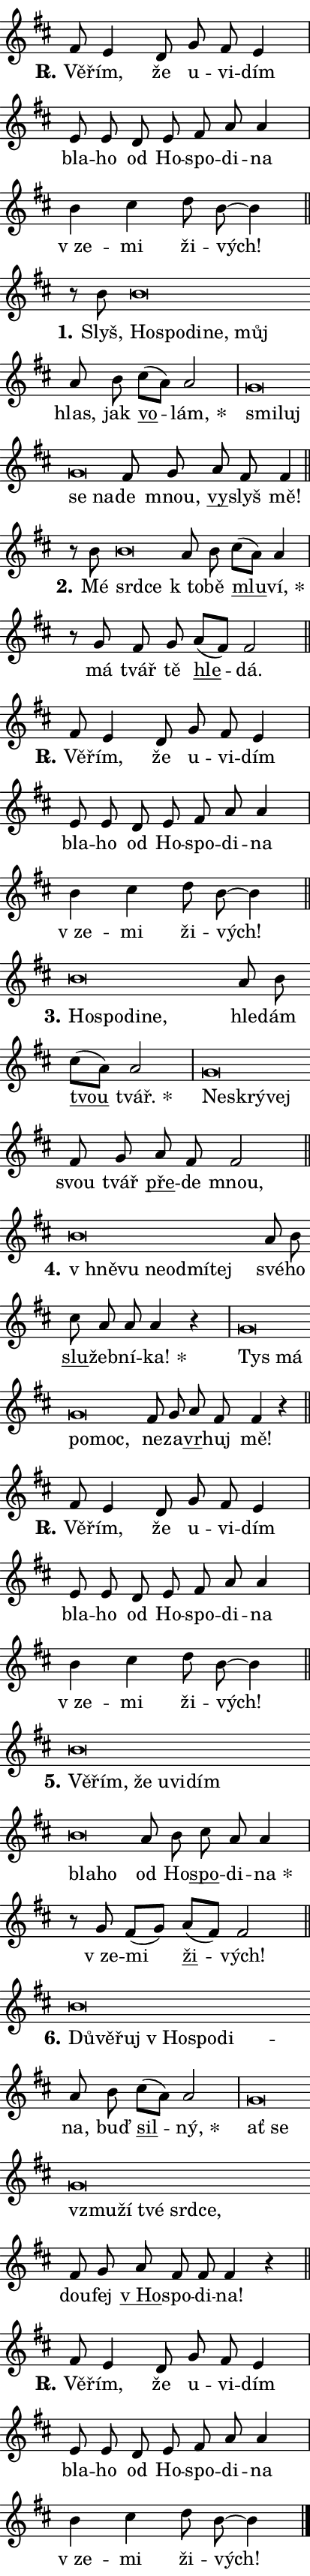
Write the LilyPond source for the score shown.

\version "2.22.1"
\header { tagline = "" }
\paper {
  indent = 0\cm
  top-margin = 0\cm
  right-margin = 0\cm
  bottom-margin = 0\cm
  left-margin = 0\cm
  paper-width = 7\cm
  page-breaking = #ly:one-page-breaking
  system-system-spacing.basic-distance = #11
  score-system-spacing.basic-distance = #11
  ragged-last = ##f
}


%% Author: Thomas Morley
%% https://lists.gnu.org/archive/html/lilypond-user/2020-05/msg00002.html
#(define (line-position grob)
"Returns position of @var[grob} in current system:
   @code{'start}, if at first time-step
   @code{'end}, if at last time-step
   @code{'middle} otherwise
"
  (let* ((col (ly:item-get-column grob))
         (ln (ly:grob-object col 'left-neighbor))
         (rn (ly:grob-object col 'right-neighbor))
         (col-to-check-left (if (ly:grob? ln) ln col))
         (col-to-check-right (if (ly:grob? rn) rn col))
         (break-dir-left
           (and
             (ly:grob-property col-to-check-left 'non-musical #f)
             (ly:item-break-dir col-to-check-left)))
         (break-dir-right
           (and
             (ly:grob-property col-to-check-right 'non-musical #f)
             (ly:item-break-dir col-to-check-right))))
        (cond ((eqv? 1 break-dir-left) 'start)
              ((eqv? -1 break-dir-right) 'end)
              (else 'middle))))

#(define (tranparent-at-line-position vctor)
  (lambda (grob)
  "Relying on @code{line-position} select the relevant enry from @var{vctor}.
Used to determine transparency,"
    (case (line-position grob)
      ((end) (not (vector-ref vctor 0)))
      ((middle) (not (vector-ref vctor 1)))
      ((start) (not (vector-ref vctor 2))))))

noteHeadBreakVisibility =
#(define-music-function (break-visibility)(vector?)
"Makes @code{NoteHead}s transparent relying on @var{break-visibility}"
#{
  \override NoteHead.transparent =
    #(tranparent-at-line-position break-visibility)
#})

#(define delete-ledgers-for-transparent-note-heads
  (lambda (grob)
    "Reads whether a @code{NoteHead} is transparent.
If so this @code{NoteHead} is removed from @code{'note-heads} from
@var{grob}, which is supposed to be @code{LedgerLineSpanner}.
As a result ledgers are not printed for this @code{NoteHead}"
    (let* ((nhds-array (ly:grob-object grob 'note-heads))
           (nhds-list
             (if (ly:grob-array? nhds-array)
                 (ly:grob-array->list nhds-array)
                 '()))
           ;; Relies on the transparent-property being done before
           ;; Staff.LedgerLineSpanner.after-line-breaking is executed.
           ;; This is fragile ...
           (to-keep
             (remove
               (lambda (nhd)
                 (ly:grob-property nhd 'transparent #f))
               nhds-list)))
      ;; TODO find a better method to iterate over grob-arrays, similiar
      ;; to filter/remove etc for lists
      ;; For now rebuilt from scratch
      (set! (ly:grob-object grob 'note-heads)  '())
      (for-each
        (lambda (nhd)
          (ly:pointer-group-interface::add-grob grob 'note-heads nhd))
        to-keep))))

hideNotes = {
  \noteHeadBreakVisibility #begin-of-line-visible
}
unHideNotes = {
  \noteHeadBreakVisibility #all-visible
}

% work-around for resetting accidentals
% https://lilypond.org/doc/v2.23/Documentation/notation/displaying-rhythms#unmetered-music
cadenzaMeasure = {
  \cadenzaOff
  \partial 1024 s1024
  \cadenzaOn
}

#(define-markup-command (accent layout props text) (markup?)
  "Underline accented syllable"
  (interpret-markup layout props
    #{\markup \override #'(offset . 4.3) \underline { #text }#}))

responsum = \markup \concat {
  "R" \hspace #-1.05 \path #0.1 #'((moveto 0 0.07) (lineto 0.9 0.8)) \hspace #0.05 "."
}

\layout {
    \context {
        \Staff
        \remove "Time_signature_engraver"
        \override LedgerLineSpanner.after-line-breaking = #delete-ledgers-for-transparent-note-heads
    }
    \context {
        \Voice {
            \override NoteHead.output-attributes = #'((class . "notehead"))
            \override Hairpin.height = #0.55
        }
    }
    \context {
        \Lyrics {
            \override StanzaNumber.output-attributes = #'((class . "stanzanumber"))
            \override LyricSpace.minimum-distance = #0.9
            \override LyricText.font-name = #"TeX Gyre Schola"
            \override LyricText.font-size = 1
            \override StanzaNumber.font-name = #"TeX Gyre Schola Bold"
            \override StanzaNumber.font-size = 1
        }
    }
}

% magnetic-lyrics.ily
%
%   written by
%     Jean Abou Samra <jean@abou-samra.fr>
%     Werner Lemberg <wl@gnu.org>
%
%   adapted by
%     Jiri Hon <jiri.hon@gmail.com>
%
% Version 2022-Apr-15

% https://www.mail-archive.com/lilypond-user@gnu.org/msg149350.html

#(define (Left_hyphen_pointer_engraver context)
   "Collect syllable-hyphen-syllable occurrences in lyrics and store
them in properties.  This engraver only looks to the left.  For
example, if the lyrics input is @code{foo -- bar}, it does the
following.

@itemize @bullet
@item
Set the @code{text} property of the @code{LyricHyphen} grob between
@q{foo} and @q{bar} to @code{foo}.

@item
Set the @code{left-hyphen} property of the @code{LyricText} grob with
text @q{foo} to the @code{LyricHyphen} grob between @q{foo} and
@q{bar}.
@end itemize

Use this auxiliary engraver in combination with the
@code{lyric-@/text::@/apply-@/magnetic-@/offset!} hook."
   (let ((hyphen #f)
         (text #f))
     (make-engraver
      (acknowledgers
       ((lyric-syllable-interface engraver grob source-engraver)
        (set! text grob)))
      (end-acknowledgers
       ((lyric-hyphen-interface engraver grob source-engraver)
        ;(when (not (grob::has-interface grob 'lyric-space-interface))
          (set! hyphen grob)));)
      ((stop-translation-timestep engraver)
       (when (and text hyphen)
         (ly:grob-set-object! text 'left-hyphen hyphen))
       (set! text #f)
       (set! hyphen #f)))))

#(define (lyric-text::apply-magnetic-offset! grob)
   "If the space between two syllables is less than the value in
property @code{LyricText@/.details@/.squash-threshold}, move the right
syllable to the left so that it gets concatenated with the left
syllable.

Use this function as a hook for
@code{LyricText@/.after-@/line-@/breaking} if the
@code{Left_@/hyphen_@/pointer_@/engraver} is active."
   (let ((hyphen (ly:grob-object grob 'left-hyphen #f)))
     (when hyphen
       (let ((left-text (ly:spanner-bound hyphen LEFT)))
         (when (grob::has-interface left-text 'lyric-syllable-interface)
           (let* ((common (ly:grob-common-refpoint grob left-text X))
                  (this-x-ext (ly:grob-extent grob common X))
                  (left-x-ext
                   (begin
                     ;; Trigger magnetism for left-text.
                     (ly:grob-property left-text 'after-line-breaking)
                     (ly:grob-extent left-text common X)))
                  ;; `delta` is the gap width between two syllables.
                  (delta (- (interval-start this-x-ext)
                            (interval-end left-x-ext)))
                  (details (ly:grob-property grob 'details))
                  (threshold (assoc-get 'squash-threshold details 0.2)))
             (when (< delta threshold)
               (let* (;; We have to manipulate the input text so that
                      ;; ligatures crossing syllable boundaries are not
                      ;; disabled.  For languages based on the Latin
                      ;; script this is essentially a beautification.
                      ;; However, for non-Western scripts it can be a
                      ;; necessity.
                      (lt (ly:grob-property left-text 'text))
                      (rt (ly:grob-property grob 'text))
                      (is-space (grob::has-interface hyphen 'lyric-space-interface))
                      (space (if is-space " " ""))
                      (space-markup (grob-interpret-markup grob " "))
                      (space-size (interval-length (ly:stencil-extent space-markup X)))
                      (extra-delta (if is-space space-size 0))
                      ;; Append new syllable.
                      (ltrt-space (if (and (string? lt) (string? rt))
                                (string-append lt space rt)
                                (make-concat-markup (list lt space rt))))
                      ;; Right-align `ltrt` to the right side.
                      (ltrt-space-markup (grob-interpret-markup
                               grob
                               (make-translate-markup
                                (cons (interval-length this-x-ext) 0)
                                (make-right-align-markup ltrt-space)))))
                 (begin
                   ;; Don't print `left-text`.
                   (ly:grob-set-property! left-text 'stencil #f)
                   ;; Set text and stencil (which holds all collected
                   ;; syllables so far) and shift it to the left.
                   (ly:grob-set-property! grob 'text ltrt-space)
                   (ly:grob-set-property! grob 'stencil ltrt-space-markup)
                   (ly:grob-translate-axis! grob (- (- delta extra-delta)) X))))))))))


#(define (lyric-hyphen::displace-bounds-first grob)
   ;; Make very sure this callback isn't triggered too early.
   (let ((left (ly:spanner-bound grob LEFT))
         (right (ly:spanner-bound grob RIGHT)))
     (ly:grob-property left 'after-line-breaking)
     (ly:grob-property right 'after-line-breaking)
     (ly:lyric-hyphen::print grob)))

squashThreshold = #0.4

\layout {
  \context {
    \Lyrics
    \consists #Left_hyphen_pointer_engraver
    \override LyricText.after-line-breaking =
      #lyric-text::apply-magnetic-offset!
    \override LyricHyphen.stencil = #lyric-hyphen::displace-bounds-first
    \override LyricText.details.squash-threshold = \squashThreshold
    \override LyricHyphen.minimum-distance = 0
    \override LyricHyphen.minimum-length = \squashThreshold
  }
}

squash = \override LyricText.details.squash-threshold = 9999
unSquash = \override LyricText.details.squash-threshold = \squashThreshold

left = \override LyricText.self-alignment-X = #LEFT
unLeft = \revert LyricText.self-alignment-X

starOffset = #(lambda (grob) 
                (let ((x_offset (ly:self-alignment-interface::aligned-on-x-parent grob)))
                  (if (= x_offset 0) 0 (+ x_offset 1.2))))

star = #(define-music-function (syllable)(string?)
"Append star separator at the end of a syllable"
#{
  \once \override LyricText.X-offset = #starOffset
  \lyricmode { \markup {
    #syllable
    \override #'((font-name . "TeX Gyre Schola Bold")) \hspace #0.2 \lower #0.65 \larger "*"
  } }
#})

starAccent = #(define-music-function (syllable)(string?)
"Append star separator at the end of a syllable and make accent"
#{
  \once \override LyricText.X-offset = #starOffset
  \lyricmode { \markup {
    \accent #syllable
    \override #'((font-name . "TeX Gyre Schola Bold")) \hspace #0.2 \lower #0.65 \larger "*"
  } }
#})

breath = #(define-music-function (syllable)(string?)
"Append breathing indicator at the end of a syllable"
#{
  \lyricmode { \markup { #syllable "+" } }
#})

optionalBreath = #(define-music-function (syllable)(string?)
"Append optional breathing indicator at the end of a syllable"
#{
  \lyricmode { \markup { #syllable "(+)" } }
#})


\score {
    <<
        \new Voice = "melody" { \cadenzaOn \key d \major \relative { fis'8 e4 d8 g fis e4 \cadenzaMeasure \bar "|" e8 e d e \bar "" fis a a4 \cadenzaMeasure \bar "|" b cis d8 b~ b4 \cadenzaMeasure \bar "||" \break }
\relative { r8 b'8 b\breve*1/16 \hideNotes \breve*1/16 \bar "" \breve*1/16 \bar "" \breve*1/16 \breve*1/16 \bar "" \unHideNotes a8 b \bar "" cis[( a)] a2 \cadenzaMeasure \bar "|" g\breve*1/16 \hideNotes \breve*1/16 \bar "" \breve*1/16 \breve*1/16 \bar "" \unHideNotes fis8 g \bar "" a fis fis4 \cadenzaMeasure \bar "||" \break }
\relative { r8 b'8 b\breve*1/16 \hideNotes \breve*1/16 \bar "" \unHideNotes a8 b \bar "" cis[( a)] a4 \cadenzaMeasure \bar "|" r8 g8 fis8 g \bar "" a[( fis)] fis2 \cadenzaMeasure \bar "||" \break }
\relative { fis'8 e4 d8 g fis e4 \cadenzaMeasure \bar "|" e8 e d e \bar "" fis a a4 \cadenzaMeasure \bar "|" b cis d8 b~ b4 \cadenzaMeasure \bar "||" \break }
\relative { b'\breve*1/16 \hideNotes \breve*1/16 \bar "" \breve*1/16 \breve*1/16 \bar "" \unHideNotes a8 b \bar "" cis[( a)] a2 \cadenzaMeasure \bar "|" g\breve*1/16 \hideNotes \breve*1/16 \breve*1/16 \bar "" \unHideNotes fis8 g \bar "" a fis fis2 \cadenzaMeasure \bar "||" \break }
\relative { b'\breve*1/16 \hideNotes \breve*1/16 \bar "" \breve*1/16 \bar "" \breve*1/16 \bar "" \breve*1/16 \breve*1/16 \bar "" \unHideNotes a8 b \bar "" cis a a a4 r \cadenzaMeasure \bar "|" g\breve*1/16 \hideNotes \breve*1/16 \bar "" \breve*1/16 \breve*1/16 \bar "" \unHideNotes fis8 g \bar "" a fis fis4 r \cadenzaMeasure \bar "||" \break }
\relative { fis'8 e4 d8 g fis e4 \cadenzaMeasure \bar "|" e8 e d e \bar "" fis a a4 \cadenzaMeasure \bar "|" b cis d8 b~ b4 \cadenzaMeasure \bar "||" \break }
\relative { b'\breve*1/16 \hideNotes \breve*1/16 \bar "" \breve*1/16 \bar "" \breve*1/16 \bar "" \breve*1/16 \bar "" \breve*1/16 \bar "" \breve*1/16 \breve*1/16 \bar "" \unHideNotes a8 b \bar "" cis a a4 \cadenzaMeasure \bar "|" r8 g8 fis8[( g)] \bar "" a[( fis)] fis2 \cadenzaMeasure \bar "||" \break }
\relative { b'\breve*1/16 \hideNotes \breve*1/16 \bar "" \breve*1/16 \bar "" \breve*1/16 \bar "" \breve*1/16 \breve*1/16 \bar "" \unHideNotes a8 b \bar "" cis[( a)] a2 \cadenzaMeasure \bar "|" g\breve*1/16 \hideNotes \breve*1/16 \bar "" \breve*1/16 \bar "" \breve*1/16 \bar "" \breve*1/16 \bar "" \breve*1/16 \breve*1/16 \bar "" \unHideNotes fis8 g \bar "" a fis fis fis4 r \cadenzaMeasure \bar "||" \break }
\relative { fis'8 e4 d8 g fis e4 \cadenzaMeasure \bar "|" e8 e d e \bar "" fis a a4 \cadenzaMeasure \bar "|" b cis d8 b~ b4 \cadenzaMeasure \bar "||" \break } \bar "|." }
        \new Lyrics \lyricsto "melody" { \lyricmode { \set stanza = \responsum
Vě -- řím, že u -- vi -- dím bla -- ho od Ho -- spo -- di -- na "v ze" -- mi ži -- vých!
\set stanza = "1."
Slyš, \left Ho -- \squash spo -- di -- ne, můj \unLeft \unSquash hlas, jak \markup \accent vo -- \star lám, \left smi -- \squash luj se na -- \unLeft \unSquash de mnou, \markup \accent vy -- slyš mě!
\set stanza = "2."
Mé \left srd -- \squash ce \unLeft \unSquash "k to" -- bě \markup \accent mlu -- \star ví, má tvář tě \markup \accent hle -- dá.
\set stanza = \responsum
Vě -- řím, že u -- vi -- dím bla -- ho od Ho -- spo -- di -- na "v ze" -- mi ži -- vých!
\set stanza = "3."
\left Ho -- \squash spo -- di -- ne, \unLeft \unSquash hle -- dám \markup \accent tvou \star tvář. \left Ne -- \squash skrý -- vej \unLeft \unSquash svou tvář \markup \accent pře -- de mnou,
\set stanza = "4."
\left "v hně" -- \squash vu ne -- od -- mí -- tej \unLeft \unSquash své -- ho \markup \accent slu -- žeb -- ní -- \star ka! \left Tys \squash má po -- moc, \unLeft \unSquash ne -- za -- \markup \accent vr -- huj mě!
\set stanza = \responsum
Vě -- řím, že u -- vi -- dím bla -- ho od Ho -- spo -- di -- na "v ze" -- mi ži -- vých!
\set stanza = "5."
\left Vě -- \squash řím, že u -- vi -- dím bla -- ho \unLeft \unSquash od Ho -- \markup \accent spo -- di -- \star na "v ze" -- mi \markup \accent ži -- vých!
\set stanza = "6."
\left Dů -- \squash vě -- řuj "v Ho" -- spo -- di -- \unLeft \unSquash na, buď \markup \accent sil -- \star ný, \left ať \squash se vzmu -- ží tvé srd -- ce, \unLeft \unSquash dou -- fej \markup \accent "v Ho" -- spo -- di -- na!
\set stanza = \responsum
Vě -- řím, že u -- vi -- dím bla -- ho od Ho -- spo -- di -- na "v ze" -- mi ži -- vých! } }
    >>
    \layout {}
}
